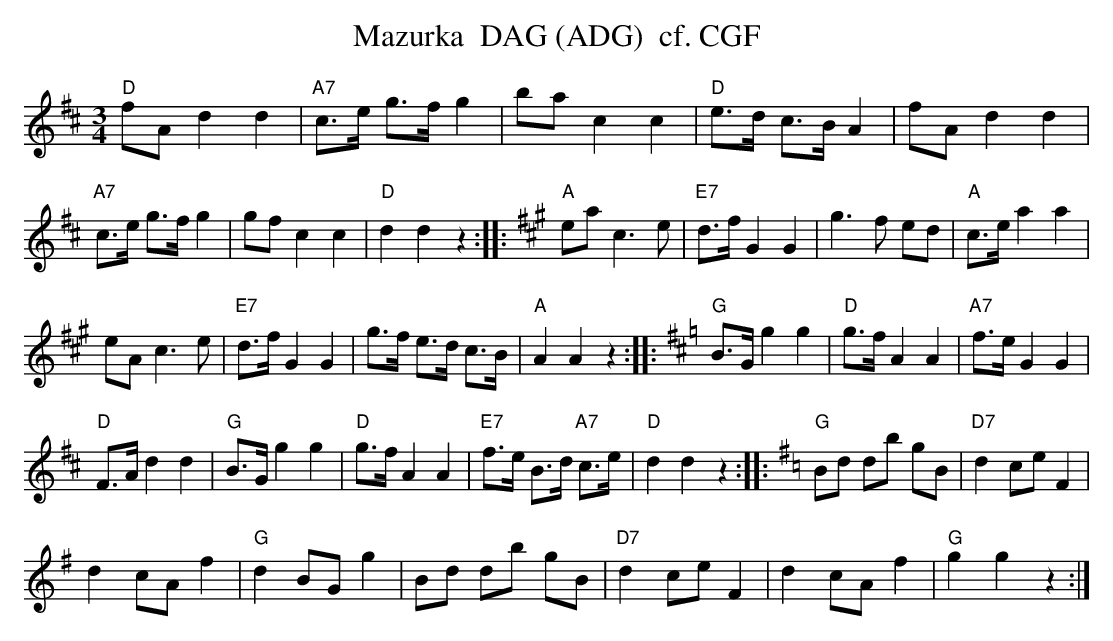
X:1
T:Mazurka  DAG (ADG)  cf. CGF
M:3/4
L:1/8
K:Dmaj%%MIDI gchordon
"D"fAd2d2 | "A7"c>e g>fg2 | bac2c2 | "D"e>d c>BA2 | fAd2d2 |
"A7"c>e g>fg2 | gfc2c2 | "D"d2d2z2 :: [K:Amaj] "A"eac3e | "E7"d>fG2G2 | g3f ed | "A"c>ea2a2 |
eA c3e | "E7"d>fG2G2 | g>f e>d c>B | "A"A2A2z2 ::[K:Dmaj] "G"B>G g2g2 | "D"g>fA2A2 | "A7"f>eG2G2 |
"D"F>A d2d2 | "G"B>Gg2g2 | "D"g>fA2A2 | "E7"f>e B>d "A7"c>e | "D"d2d2z2 :: [K:Gmaj] "G"Bd db gB | "D7"d2ceF2 |
d2cAf2 | "G"d2BGg2 | Bd db gB | "D7"d2ceF2 | d2cAf2 | "G"g2g2z2 :|
